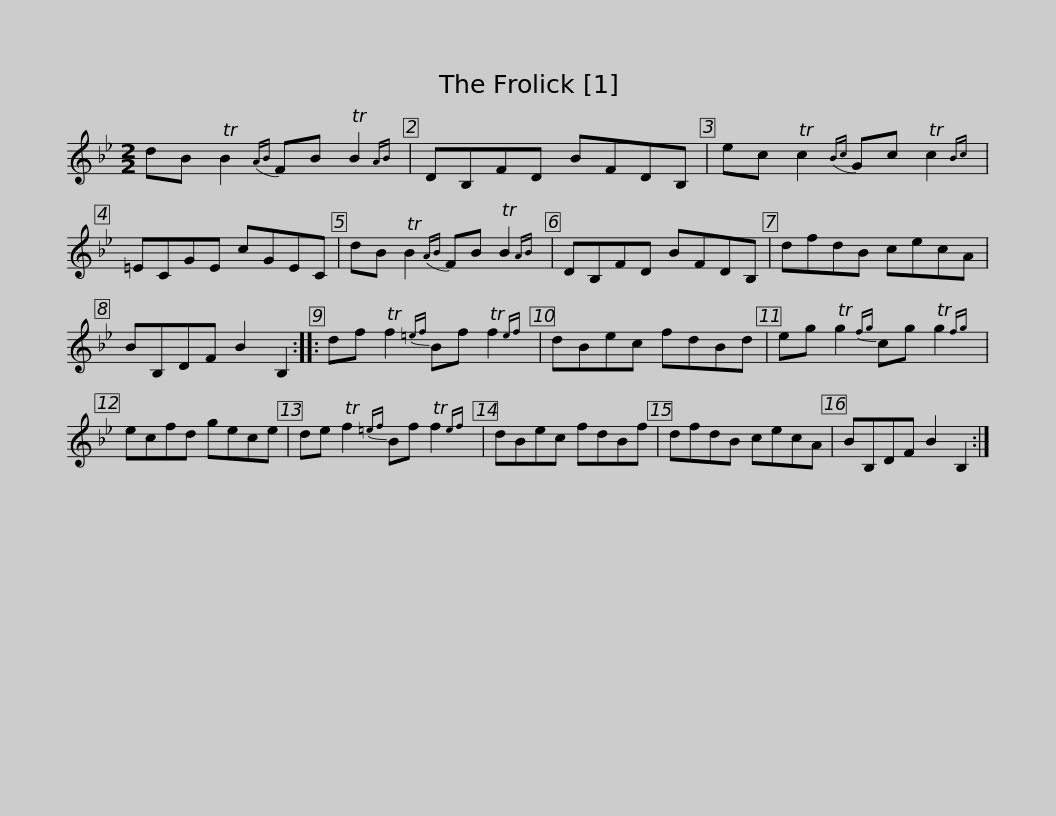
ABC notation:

X:1
L:1/8
M:2/2
I:linebreak $
K:Bb
V:1 treble
V:1
 dB TB2{AB} FB TB2{AB} | DB,FD BFDB, | ec Tc2{Bc} Gc Tc2{Bc} | =ECGE cGEC | dB TB2{AB} FB TB2{AB} |$ %5
 DB,FD BFDB, | dfdB cecA | BB,DF B2 B,2 :: df Tf2{=ef} Bf Tf2{ef} | dBec fdBd |$ %10
 eg Tg2{fg} cg Tg2{fg} | ecfd gece | de Tf2{=ef} Bf Tf2{ef} | dBec fdBf | dfdB cecA |$ %15
 BB,DF B2 B,2 :| %16
